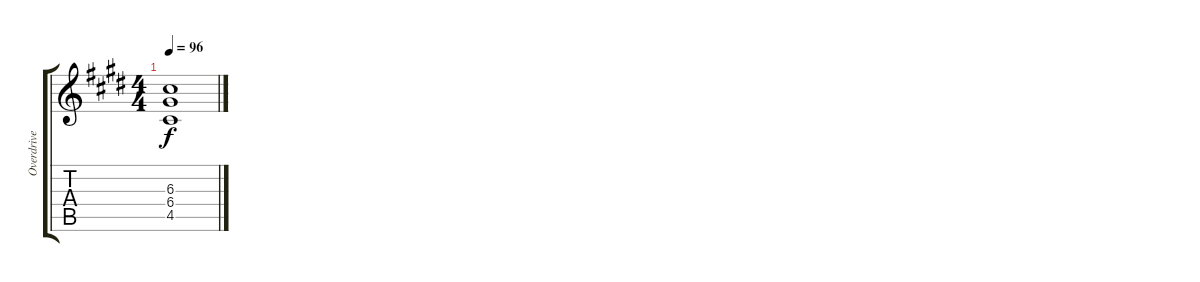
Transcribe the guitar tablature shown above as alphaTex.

\track ("Overdrive Guitar" "Overdrive ") {instrument overdrivenguitar}
\staff {score tabs}
\tuning (E4 B3 G3 D3 A2 E2) {hide}
\ts (4 4)
\tempo 96
\clef g2
\ks e
(6.3{t} 6.4{t} 4.5{t}).1{dy f}
